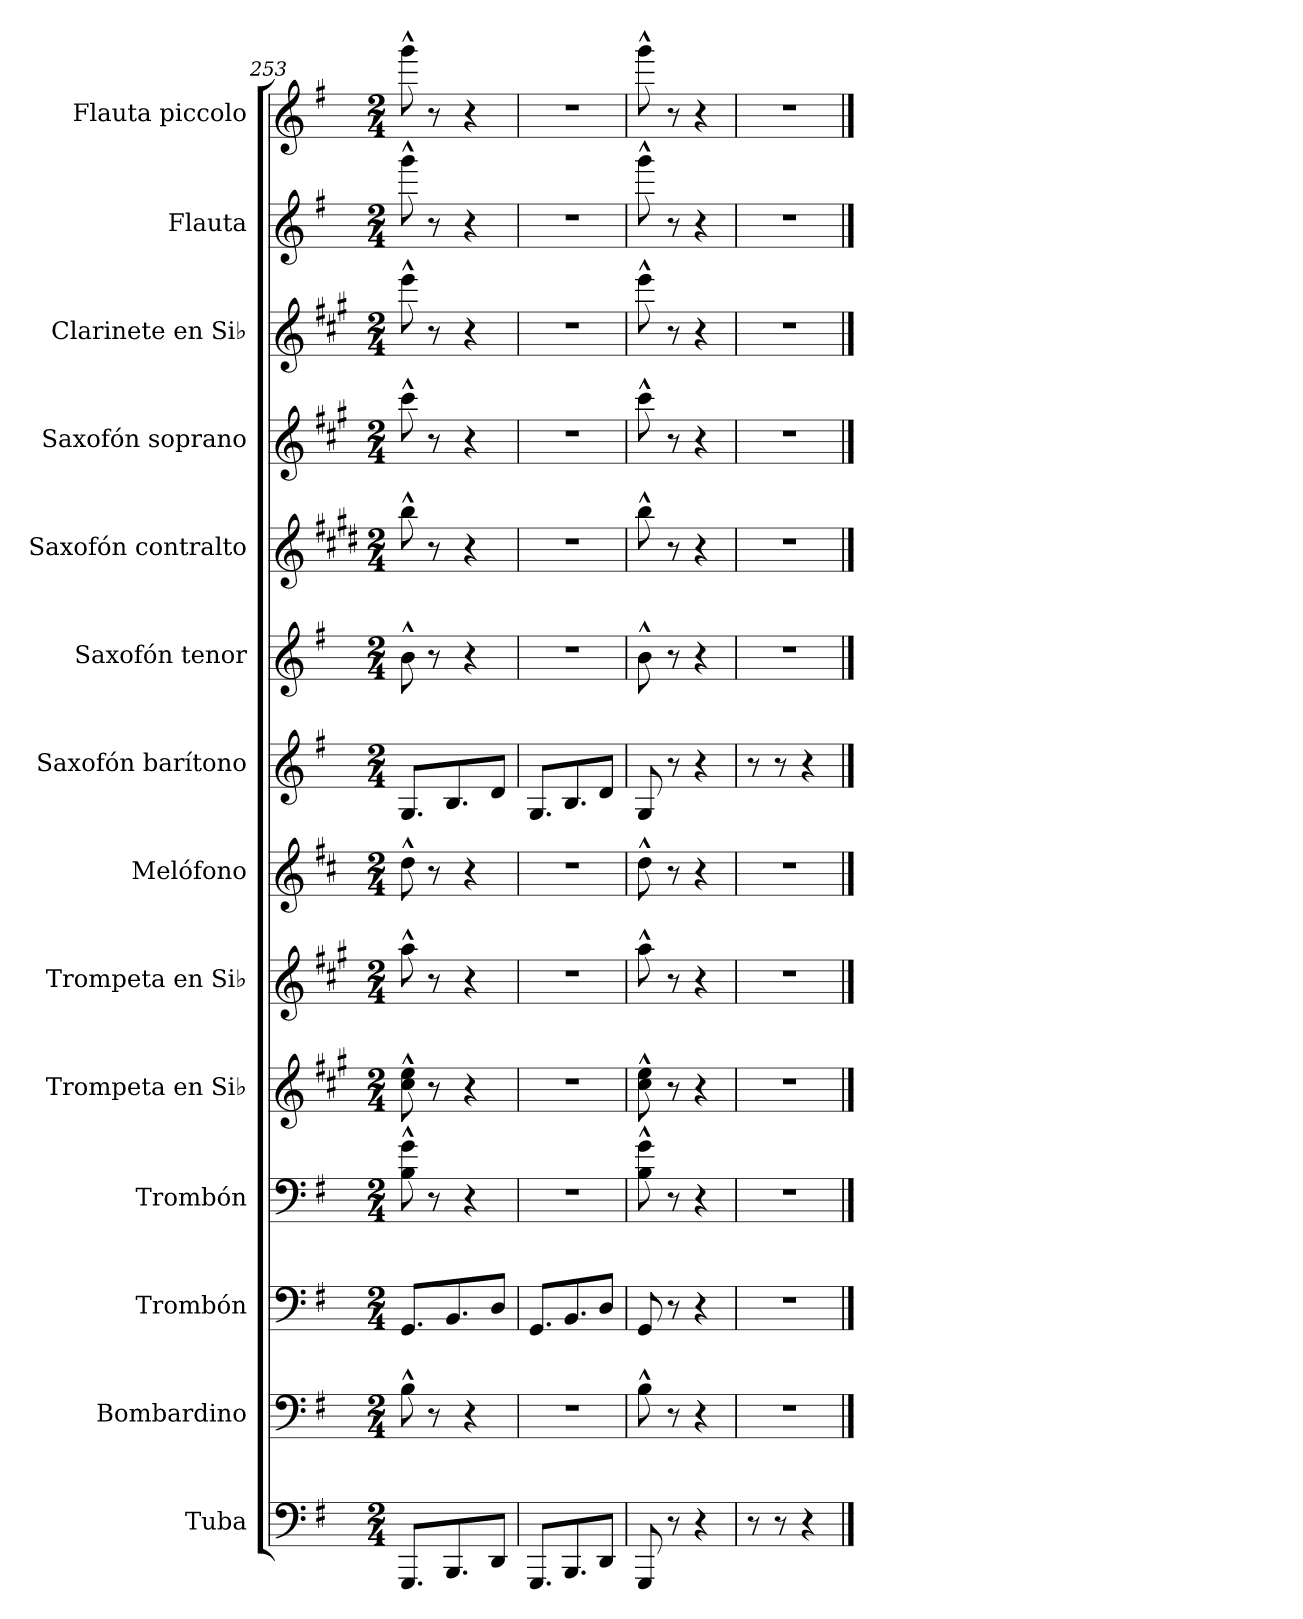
**kern	**kern	**kern	**kern	**kern	**kern	**kern	**kern	**kern	**kern	**kern	**kern	**kern	**kern
*part14	*part13	*part12	*part11	*part10	*part9	*part8	*part7	*part6	*part5	*part4	*part3	*part2	*part1
*staff14	*staff13	*staff12	*staff11	*staff10	*staff9	*staff8	*staff7	*staff6	*staff5	*staff4	*staff3	*staff2	*staff1
*I"Tuba	*I"Bombardino	*I"Trombón	*I"Trombón	*I"Trompeta en Si♭	*I"Trompeta en Si♭	*I"Melófono	*I"Saxofón barítono	*I"Saxofón tenor	*I"Saxofón contralto	*I"Saxofón soprano	*I"Clarinete en Si♭	*I"Flauta	*I"Flauta piccolo
*I'Tba.	*I'Bo.	*I'Tbn.	*I'Tbn.	*I'Tpt. Si♭	*I'Tpt. Si♭	*I'Melo.	*I'Sax. Bar.	*I'Sax. T.	*I'Sax. Ctrl.	*I'Sax. sop.	*I'Cl. Si♭	*I'Fl.	*I'Picc.
*clefF4	*clefF4	*clefF4	*clefF4	*clefG2	*clefG2	*clefG2	*clefG2	*clefG2	*clefG2	*clefG2	*clefG2	*clefG2	*clefG2
*	*	*	*	*ITrd1c2	*ITrd1c2	*ITrd4c7	*ITrd12c21	*ITrd8c14	*ITrd5c9	*ITrd1c2	*ITrd1c2	*	*ITrd-7c-12
*k[f#]	*k[f#]	*k[f#]	*k[f#]	*k[f#]	*k[f#]	*k[f#]	*k[f#]	*k[f#]	*k[f#]	*k[f#]	*k[f#]	*k[f#]	*k[f#]
*M2/4	*M2/4	*M2/4	*M2/4	*M2/4	*M2/4	*M2/4	*M2/4	*M2/4	*M2/4	*M2/4	*M2/4	*M2/4	*M2/4
=253	=253	=253	=253	=253	=253	=253	=253	=253	=253	=253	=253	=253	=253
8.GGG/L	8B^^\	8.GG/L	8B\^^ 8g\^^	8b\^^ 8dd\^^	8gg^^\	8g^^\	8.GG/L	8B^^\	8dd^^\	8bb^^\	8ddd^^\	8ggg^^\	8gggg^^\
.	8r	.	8r	8r	8r	8r	.	8r	8r	8r	8r	8r	8r
8.BBB/	.	8.BB/	.	.	.	.	8.BB/	.	.	.	.	.	.
.	4r	.	4r	4r	4r	4r	.	4r	4r	4r	4r	4r	4r
8DD/J	.	8D/J	.	.	.	.	8D/J	.	.	.	.	.	.
=254	=254	=254	=254	=254	=254	=254	=254	=254	=254	=254	=254	=254	=254
8.GGG/L	2r	8.GG/L	2r	2r	2r	2r	8.GG/L	2r	2r	2r	2r	2r	2r
8.BBB/	.	8.BB/	.	.	.	.	8.BB/	.	.	.	.	.	.
8DD/J	.	8D/J	.	.	.	.	8D/J	.	.	.	.	.	.
=255	=255	=255	=255	=255	=255	=255	=255	=255	=255	=255	=255	=255	=255
8GGG/	8B^^\	8GG/	8B\^^ 8g\^^	8b\^^ 8dd\^^	8gg^^\	8g^^\	8GG/	8B^^\	8dd^^\	8bb^^\	8ddd^^\	8ggg^^\	8gggg^^\
8r	8r	8r	8r	8r	8r	8r	8r	8r	8r	8r	8r	8r	8r
4r	4r	4r	4r	4r	4r	4r	4r	4r	4r	4r	4r	4r	4r
=256	=256	=256	=256	=256	=256	=256	=256	=256	=256	=256	=256	=256	=256
8r	2r	2r	2r	2r	2r	2r	8r	2r	2r	2r	2r	2r	2r
8r	.	.	.	.	.	.	8r	.	.	.	.	.	.
4r	.	.	.	.	.	.	4r	.	.	.	.	.	.
==	==	==	==	==	==	==	==	==	==	==	==	==	==
*-	*-	*-	*-	*-	*-	*-	*-	*-	*-	*-	*-	*-	*-
